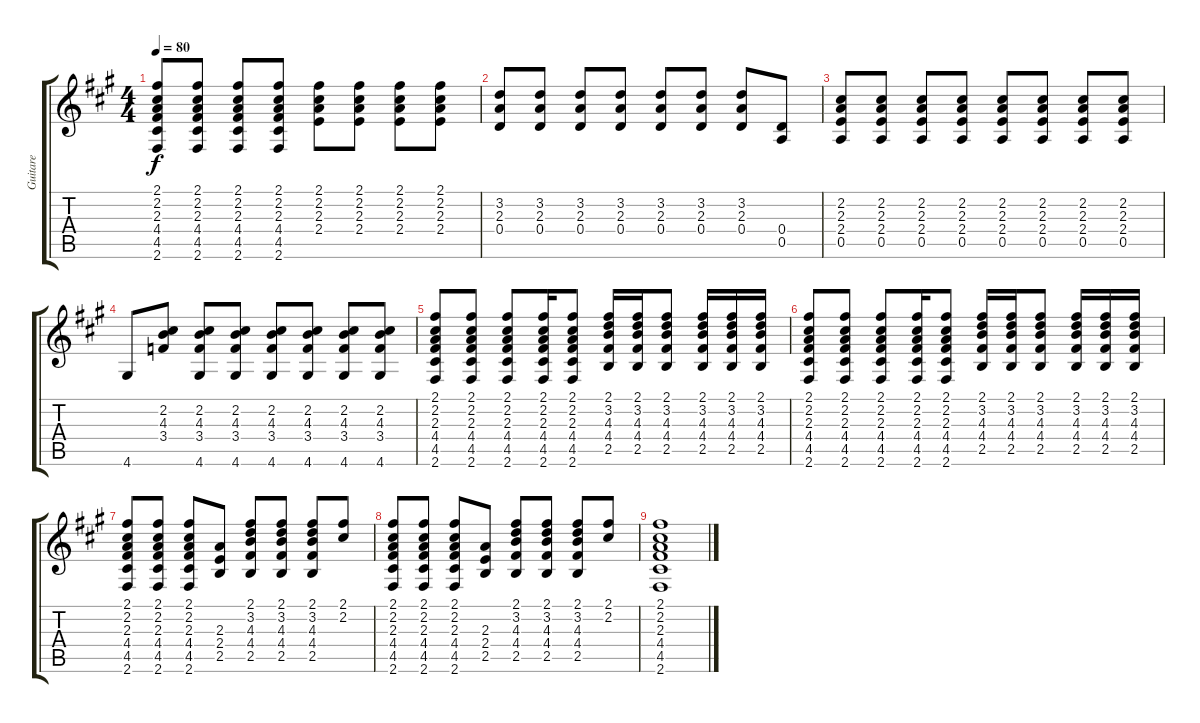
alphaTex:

\track ("Guitare" "Guitare") {instrument overdrivenguitar}
\staff {score tabs}
\tuning (E4 B3 G3 D3 A2 E2) {hide}
\ts (4 4)
\tempo 80
\clef g2
\ks a
(2.1 2.2 2.3 4.4 4.5 2.6).8{dy f} (2.1 2.2 2.3 4.4 4.5 2.6).8 (2.1 2.2 2.3 4.4 4.5 2.6).8 (2.1 2.2 2.3 4.4 4.5 2.6).8 (2.1 2.2 2.3 2.4).8 (2.1 2.2 2.3 2.4).8 (2.1 2.2 2.3 2.4).8 (2.1 2.2 2.3 2.4).8 |
(3.2 2.3 0.4).8 (3.2 2.3 0.4).8 (3.2 2.3 0.4).8 (3.2 2.3 0.4).8 (3.2 2.3 0.4).8 (3.2 2.3 0.4).8 (3.2 2.3 0.4).8 (0.4 0.5).8 |
(2.2 2.3 2.4 0.5).8 (2.2 2.3 2.4 0.5).8 (2.2 2.3 2.4 0.5).8 (2.2 2.3 2.4 0.5).8 (2.2 2.3 2.4 0.5).8 (2.2 2.3 2.4 0.5).8 (2.2 2.3 2.4 0.5).8 (2.2 2.3 2.4 0.5).8 |
4.6.8 (2.2 4.3 3.4).8 (2.2 4.3 3.4 4.6).8 (2.2 4.3 3.4 4.6).8 (2.2 4.3 3.4 4.6).8 (2.2 4.3 3.4 4.6).8 (2.2 4.3 3.4 4.6).8 (2.2 4.3 3.4 4.6).8 |
(2.1 2.2 2.3 4.4 4.5 2.6).8 (2.1 2.2 2.3 4.4 4.5 2.6).8 (2.1 2.2 2.3 4.4 4.5 2.6).8 (2.1 2.2 2.3 4.4 4.5 2.6).16 (2.1 2.2 2.3 4.4 4.5 2.6).8 (2.1 3.2 4.3 4.4 2.5).16 (2.1 3.2 4.3 4.4 2.5).16 (2.1 3.2 4.3 4.4 2.5).8 (2.1 3.2 4.3 4.4 2.5).16 (2.1 3.2 4.3 4.4 2.5).16 (2.1 3.2 4.3 4.4 2.5).16 |
(2.1 2.2 2.3 4.4 4.5 2.6).8 (2.1 2.2 2.3 4.4 4.5 2.6).8 (2.1 2.2 2.3 4.4 4.5 2.6).8 (2.1 2.2 2.3 4.4 4.5 2.6).16 (2.1 2.2 2.3 4.4 4.5 2.6).8 (2.1 3.2 4.3 4.4 2.5).16 (2.1 3.2 4.3 4.4 2.5).16 (2.1 3.2 4.3 4.4 2.5).8 (2.1 3.2 4.3 4.4 2.5).16 (2.1 3.2 4.3 4.4 2.5).16 (2.1 3.2 4.3 4.4 2.5).16 |
(2.1 2.2 2.3 4.4 4.5 2.6).8 (2.1 2.2 2.3 4.4 4.5 2.6).8 (2.1 2.2 2.3 4.4 4.5 2.6).8 (2.3 2.4 2.5).8 (2.1 3.2 4.3 4.4 2.5).8 (2.1 3.2 4.3 4.4 2.5).8 (2.1 3.2 4.3 4.4 2.5).8 (2.1 2.2).8 |
(2.1 2.2 2.3 4.4 4.5 2.6).8 (2.1 2.2 2.3 4.4 4.5 2.6).8 (2.1 2.2 2.3 4.4 4.5 2.6).8 (2.3 2.4 2.5).8 (2.1 3.2 4.3 4.4 2.5).8 (2.1 3.2 4.3 4.4 2.5).8 (2.1 3.2 4.3 4.4 2.5).8 (2.1 2.2).8 |
(2.1 2.2 2.3 4.4 4.5 2.6).1
